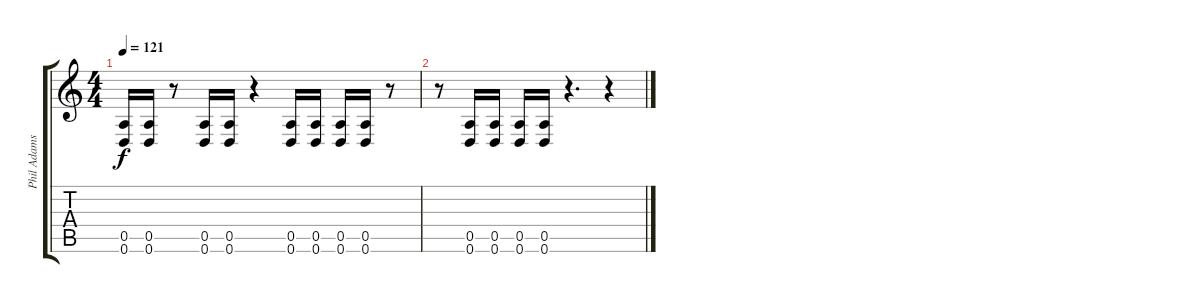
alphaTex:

\track ("Phil Adams" "Phil Adams") {instrument distortionguitar}
\staff {score tabs}
\tuning (E4 B3 G3 D3 A2 D2) {hide}
\ts (4 4)
\tempo 121
\clef g2
\ks c
(0.5 0.6).16{dy f} (0.5 0.6).16 r.8 (0.5 0.6).16 (0.5 0.6).16 r.4 (0.5 0.6).16 (0.5 0.6).16 (0.5 0.6).16 (0.5 0.6).16 r.8 |
r.8 (0.5 0.6).16 (0.5 0.6).16 (0.5 0.6).16 (0.5 0.6).16 r.4{d} r.4
